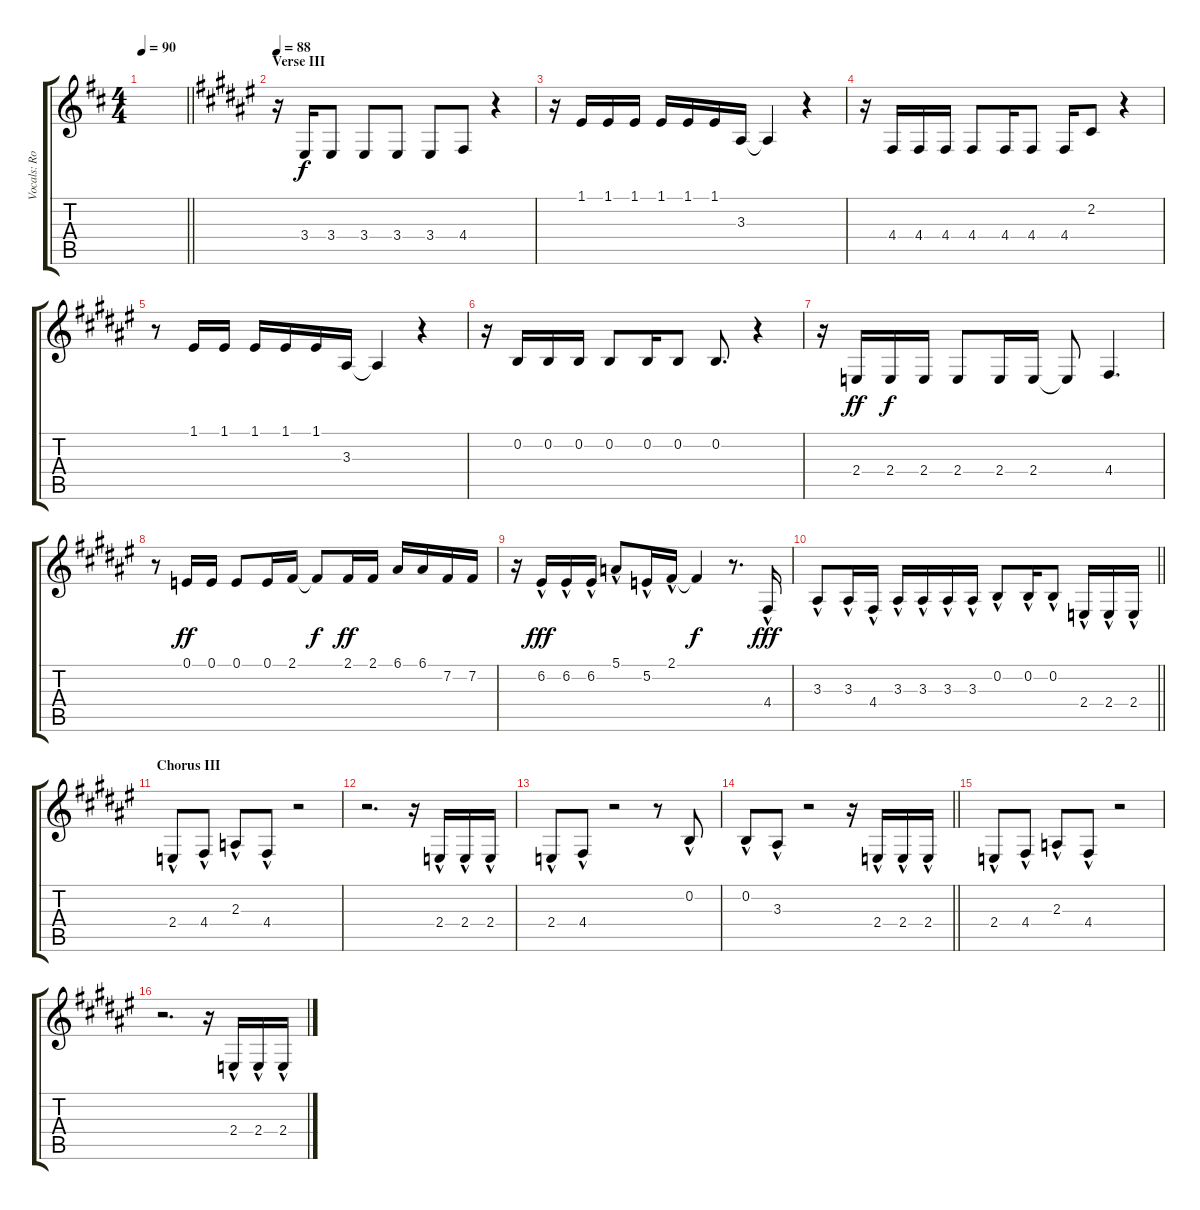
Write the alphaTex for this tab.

\track ("Vocals: Rob" "Vocals: Ro") {instrument lead2sawtooth}
\staff {score tabs}
\tuning (E4 B3 G3 D3 A2 D2) {hide}
\ts (4 4)
\tempo 90
\clef g2
\barLineRight lightlight
\ks d
|
\section ("" "Verse III")
\tempo 88
\ks f#
r.16 3.4.16{dy f} 3.4.8 3.4.8 3.4.8 3.4.8 4.4.8 r.4 |
r.16 1.1.16 1.1.16 1.1.16 1.1.16 1.1.16 1.1.16 3.3.16 3.3{t}.4 r.4 |
r.16 4.4.16 4.4.16 4.4.16 4.4.8 4.4.16 4.4.8 4.4.16 2.2.8 r.4 |
r.8 1.1.16 1.1.16 1.1.16 1.1.16 1.1.16 3.3.16 3.3{t}.4 r.4 |
r.16 0.2.16 0.2.16 0.2.16 0.2.8 0.2.16 0.2.8 0.2.8{d} r.4 |
r.16 2.4.16{dy ff} 2.4.16{dy f} 2.4.16 2.4.8 2.4.16 2.4.16 2.4{t}.8 4.4.4{d} |
r.8 0.1.16{dy ff} 0.1.16 0.1.8 0.1.16 2.1.16 2.1{t}.8{dy f} 2.1.16{dy ff} 2.1.16 6.1.16 6.1.16 7.2.16 7.2.16 |
r.16 6.2{hac}.16{dy fff} 6.2{hac}.16 6.2{hac}.16 5.1{hac}.8 5.2{hac}.16 2.1{hac}.16 2.1{t}.4{dy f} r.8{d} 4.4{hac}.16{dy fff} |
\barLineRight lightlight
3.3{hac}.8 3.3{hac}.16 4.4{hac}.16 3.3{hac}.16 3.3{hac}.16 3.3{hac}.16 3.3{hac}.16 0.2{hac}.8 0.2{hac}.16 0.2{hac}.8 2.4{hac}.16 2.4{hac}.16 2.4{hac}.16 |
\section ("" "Chorus III")
2.4{hac}.8 4.4{hac}.8 2.3{hac}.8 4.4{hac}.8 r.2 |
r.2{d} r.16 2.4{hac}.16 2.4{hac}.16 2.4{hac}.16 |
2.4{hac}.8 4.4{hac}.8 r.2 r.8 0.2{hac}.8 |
\barLineRight lightlight
0.2{hac}.8 3.3{hac}.8 r.2 r.16 2.4{hac}.16 2.4{hac}.16 2.4{hac}.16 |
2.4{hac}.8 4.4{hac}.8 2.3{hac}.8 4.4{hac}.8 r.2 |
r.2{d} r.16 2.4{hac}.16 2.4{hac}.16 2.4{hac}.16
